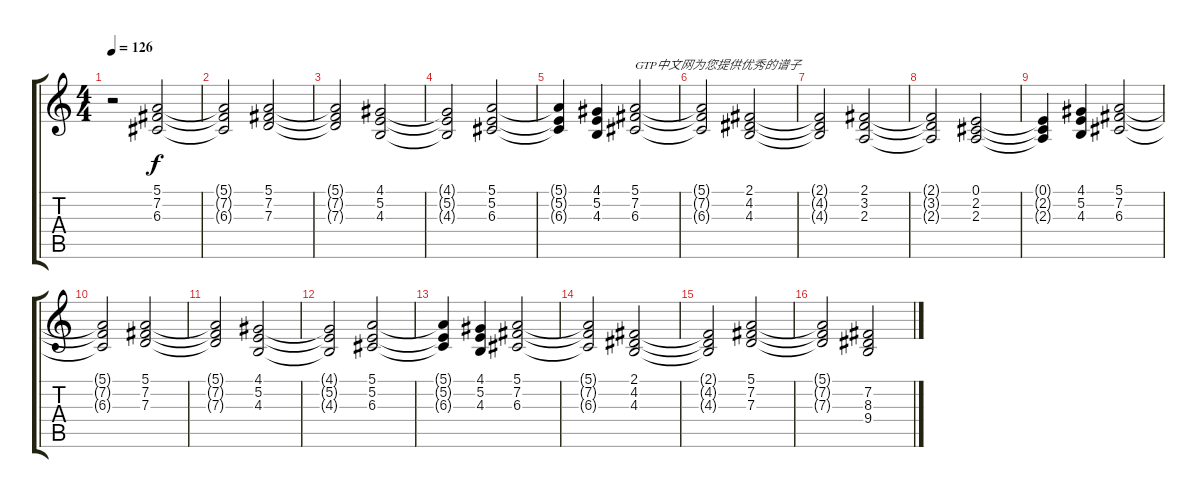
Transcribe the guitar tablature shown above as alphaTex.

\track "" {instrument stringensemble1}
\staff {score tabs}
\tuning (E4 B3 G3 D3 A2 E2) {hide}
\ts (4 4)
\tempo 126
\clef g2
\ks c
r.2{dy f instrument stringensemble1} (5.1 7.2 6.3).2 |
(5.1{t} 7.2{t} 6.3{t}).2 (5.1 7.2 7.3).2 |
(5.1{t} 7.2{t} 7.3{t}).2 (4.1 5.2 4.3).2 |
(4.1{t} 5.2{t} 4.3{t}).2 (5.1 5.2 6.3).2 |
(5.1{t} 5.2{t} 6.3{t}).4 (4.1 5.2 4.3).4 (5.1 7.2 6.3).2{txt "GTP中文网为您提供优秀的谱子"} |
(5.1{t} 7.2{t} 6.3{t}).2 (2.1 4.2 4.3).2 |
(2.1{t} 4.2{t} 4.3{t}).2 (2.1 3.2 2.3).2 |
(2.1{t} 3.2{t} 2.3{t}).2 (0.1 2.2 2.3).2 |
(0.1{t} 2.2{t} 2.3{t}).4 (4.1 5.2 4.3).4 (5.1 7.2 6.3).2 |
(5.1{t} 7.2{t} 6.3{t}).2 (5.1 7.2 7.3).2 |
(5.1{t} 7.2{t} 7.3{t}).2 (4.1 5.2 4.3).2 |
(4.1{t} 5.2{t} 4.3{t}).2 (5.1 5.2 6.3).2 |
(5.1{t} 5.2{t} 6.3{t}).4 (4.1 5.2 4.3).4 (5.1 7.2 6.3).2 |
(5.1{t} 7.2{t} 6.3{t}).2 (2.1 4.2 4.3).2 |
(2.1{t} 4.2{t} 4.3{t}).2 (5.1 7.2 7.3).2 |
(5.1{t} 7.2{t} 7.3{t}).2 (7.2 8.3 9.4).2
